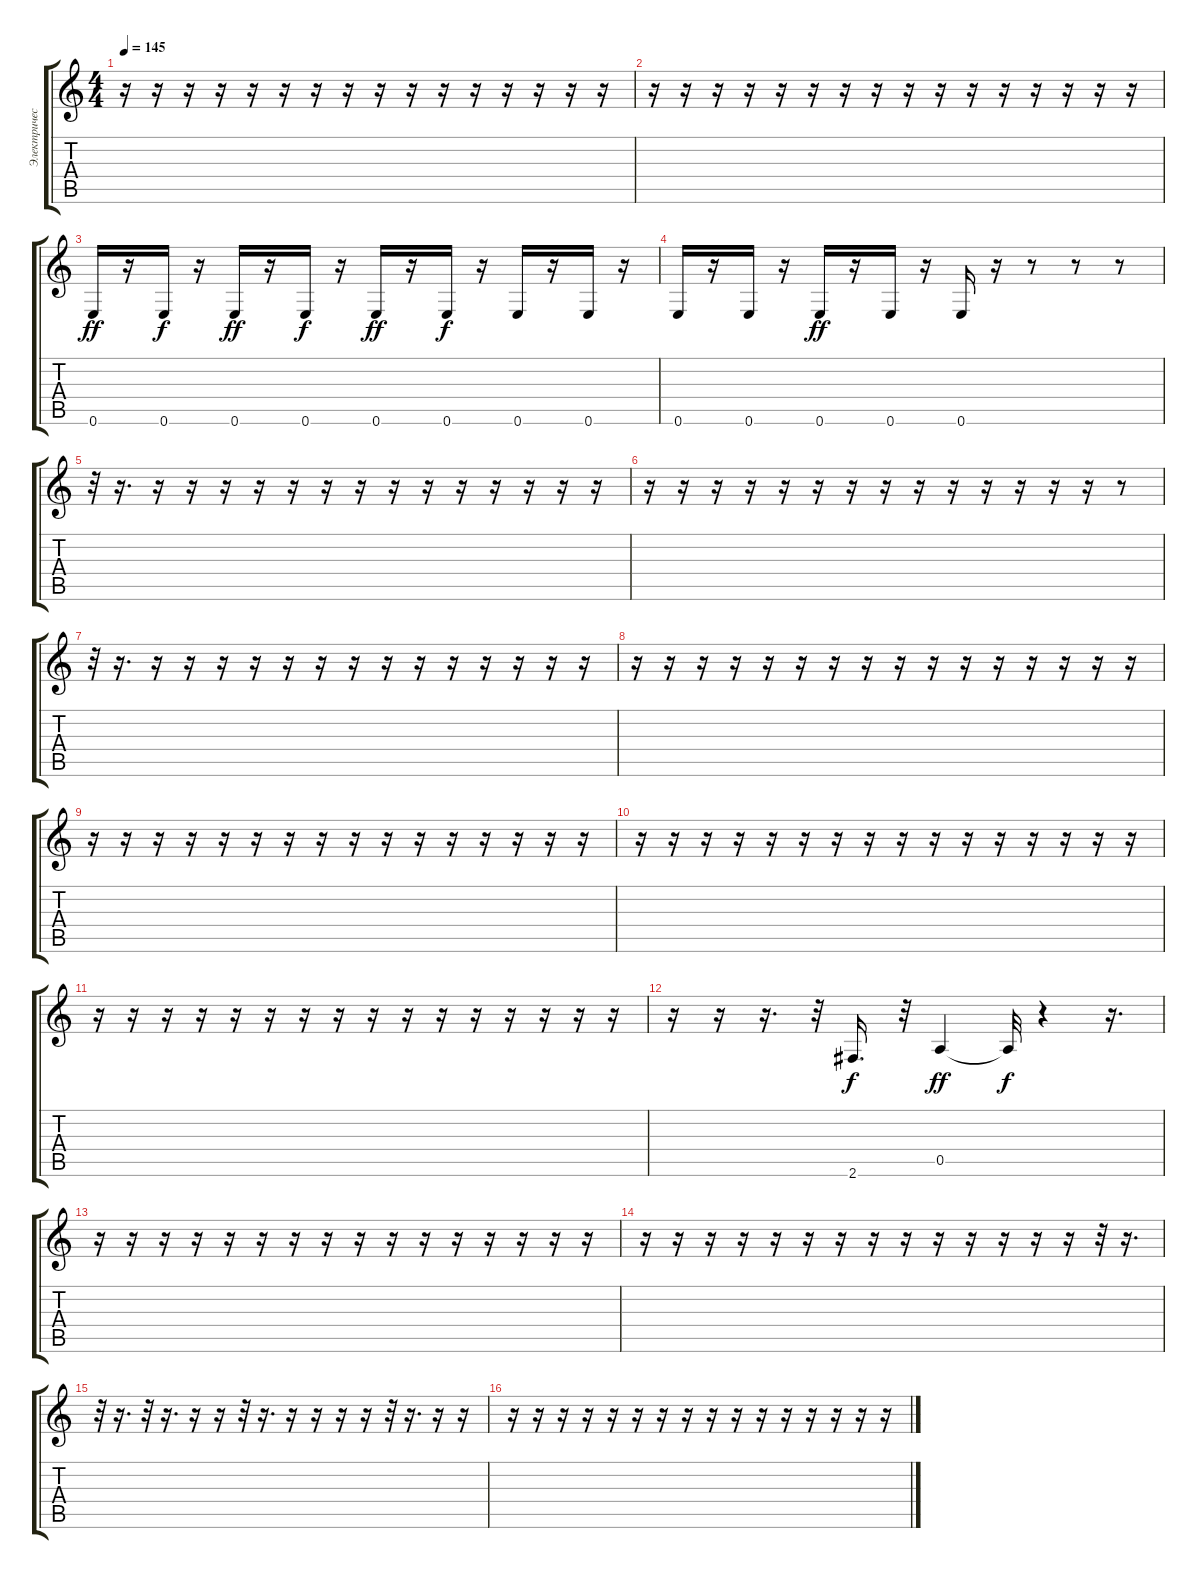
\track ("Электрический Бас (пале" "Электричес") {instrument electricbassfinger}
\staff {score tabs}
\tuning (E4 B3 G3 D3 A2 E2) {hide}
\ts (4 4)
\tempo 145
\clef g2
\ks c
r.16{dy ff} r.16 r.16 r.16 r.16 r.16 r.16 r.16 r.16 r.16 r.16 r.16 r.16 r.16 r.16 r.16 |
r.16 r.16 r.16 r.16 r.16 r.16 r.16 r.16 r.16 r.16 r.16 r.16 r.16 r.16 r.16 r.16 |
0.6.16 r.16 0.6.16{dy f} r.16 0.6.16{dy ff} r.16 0.6.16{dy f} r.16 0.6.16{dy ff} r.16 0.6.16{dy f} r.16 0.6.16 r.16 0.6.16 r.16 |
0.6.16 r.16 0.6.16 r.16 0.6.16{dy ff} r.16 0.6.16 r.16 0.6.16 r.16 r.8 r.8 r.8 |
r.32 r.16{d} r.16 r.16 r.16 r.16 r.16 r.16 r.16 r.16 r.16 r.16 r.16 r.16 r.16 r.16 |
r.16 r.16 r.16 r.16 r.16 r.16 r.16 r.16 r.16 r.16 r.16 r.16 r.16 r.16 r.8 |
r.32 r.16{d} r.16 r.16 r.16 r.16 r.16 r.16 r.16 r.16 r.16 r.16 r.16 r.16 r.16 r.16 |
r.16 r.16 r.16 r.16 r.16 r.16 r.16 r.16 r.16 r.16 r.16 r.16 r.16 r.16 r.16 r.16 |
r.16 r.16 r.16 r.16 r.16 r.16 r.16 r.16 r.16 r.16 r.16 r.16 r.16 r.16 r.16 r.16 |
r.16 r.16 r.16 r.16 r.16 r.16 r.16 r.16 r.16 r.16 r.16 r.16 r.16 r.16 r.16 r.16 |
r.16 r.16 r.16 r.16 r.16 r.16 r.16 r.16 r.16 r.16 r.16 r.16 r.16 r.16 r.16 r.16 |
r.16 r.16 r.16{d} r.32 2.6.16{d dy f} r.32 0.5.4{dy ff} 0.5{t}.32{dy f} r.4 r.16{d} |
r.16 r.16 r.16 r.16 r.16 r.16 r.16 r.16 r.16 r.16 r.16 r.16 r.16 r.16 r.16 r.16 |
r.16 r.16 r.16 r.16 r.16 r.16 r.16 r.16 r.16 r.16 r.16 r.16 r.16 r.16 r.32 r.16{d} |
r.32 r.16{d} r.32 r.16{d} r.16 r.16 r.32 r.16{d} r.16 r.16 r.16 r.16 r.32 r.16{d} r.16 r.16 |
r.16 r.16 r.16 r.16 r.16 r.16 r.16 r.16 r.16 r.16 r.16 r.16 r.16 r.16 r.16 r.16
